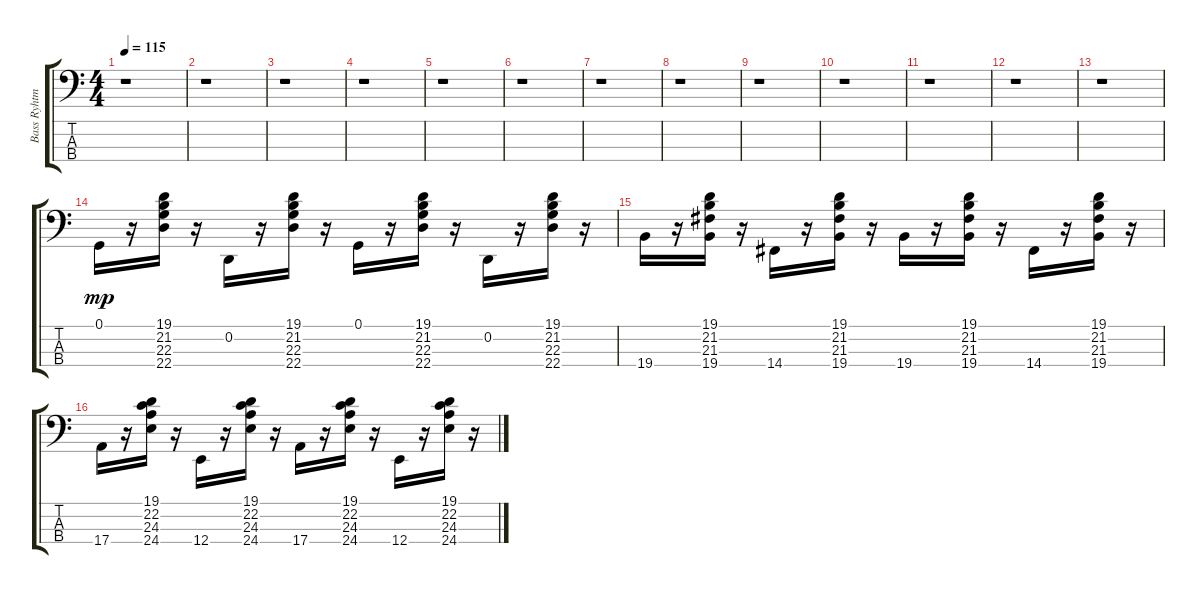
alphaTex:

\track ("Bass Ryhtm" "Bass Ryhtm") {instrument synthstrings1}
\staff {score tabs}
\tuning (G2 D2 A1 E1) {hide}
\ts (4 4)
\tempo 115
\clef f4
\ks c
r.1{dy f} |
r.1 |
r.1 |
r.1 |
r.1 |
r.1 |
r.1 |
r.1 |
r.1 |
r.1 |
r.1 |
r.1 |
r.1 |
0.1.16{dy mp} r.16 (19.1 21.2 22.3 22.4).16 r.16 0.2.16 r.16 (19.1 21.2 22.3 22.4).16 r.16 0.1.16 r.16 (19.1 21.2 22.3 22.4).16 r.16 0.2.16 r.16 (19.1 21.2 22.3 22.4).16 r.16 |
19.4.16 r.16 (19.1 21.2 21.3 19.4).16 r.16 14.4.16 r.16 (19.1 21.2 21.3 19.4).16 r.16 19.4.16 r.16 (19.1 21.2 21.3 19.4).16 r.16 14.4.16 r.16 (19.1 21.2 21.3 19.4).16 r.16 |
17.4.16 r.16 (19.1 22.2 24.3 24.4).16 r.16 12.4.16 r.16 (19.1 22.2 24.3 24.4).16 r.16 17.4.16 r.16 (19.1 22.2 24.3 24.4).16 r.16 12.4.16 r.16 (19.1 22.2 24.3 24.4).16 r.16
